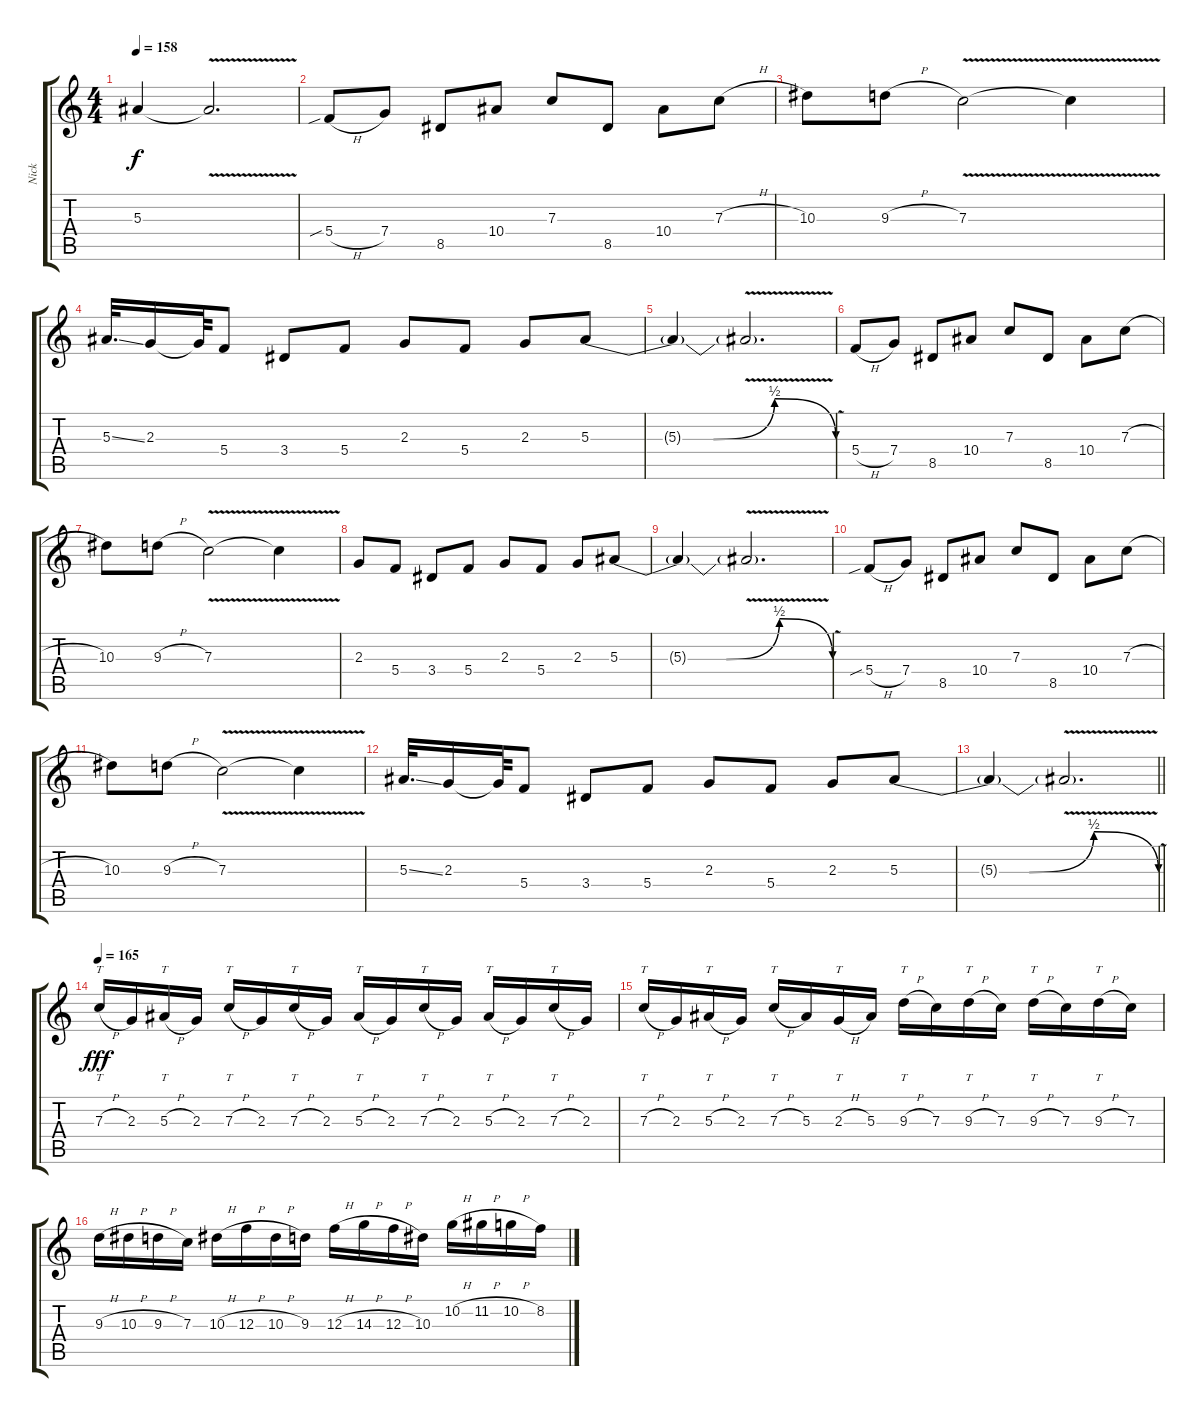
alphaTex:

\track ("Nick" "Nick") {instrument distortionguitar}
\staff {score tabs}
\tuning (D4 A3 F3 C3 G2 C2) {hide}
\ts (4 4)
\tempo 158
\clef g2
\ks c
5.3{t}.4{dy f} 5.3{v t}.2{d} |
5.4{sib h}.8 7.4.8 8.5.8 10.4.8 7.3.8 8.5.8 10.4.8 7.3{h}.8 |
10.3.8 9.3{h}.8 7.3{v}.2 7.3{t}.4 |
5.3{ss}.32{d} 2.3.16 2.3{t}.64 5.4.8 3.4.8 5.4.8 2.3.8 5.4.8 2.3.8 5.3{be (custom 0 0 30 0 45 2 60 0)}.8 |
5.3{t}.4 5.3{v t}.2{d} |
5.4{h}.8 7.4.8 8.5.8 10.4.8 7.3.8 8.5.8 10.4.8 7.3{h}.8 |
10.3.8 9.3{h}.8 7.3{v}.2 7.3{t}.4 |
2.3.8 5.4.8 3.4.8 5.4.8 2.3.8 5.4.8 2.3.8 5.3{be (custom 0 0 30 0 45 2 60 0)}.8 |
5.3{t}.4 5.3{v t}.2{d} |
5.4{sib h}.8 7.4.8 8.5.8 10.4.8 7.3.8 8.5.8 10.4.8 7.3{h}.8 |
10.3.8 9.3{h}.8 7.3{v}.2 7.3{t}.4 |
5.3{ss}.32{d} 2.3.16 2.3{t}.64 5.4.8 3.4.8 5.4.8 2.3.8 5.4.8 2.3.8 5.3{be (custom 0 0 30 0 45 2 60 0)}.8 |
\barLineRight lightlight
5.3{t}.4 5.3{v t}.2{d} |
\tempo 165
7.3{h}.16{tt dy fff} 2.3.16 5.3{h}.16{tt} 2.3.16 7.3{h}.16{tt} 2.3.16 7.3{h}.16{tt} 2.3.16 5.3{h}.16{tt} 2.3.16 7.3{h}.16{tt} 2.3.16 5.3{h}.16{tt} 2.3.16 7.3{h}.16{tt} 2.3.16 |
7.3{h}.16{tt} 2.3.16 5.3{h}.16{tt} 2.3.16 7.3{h}.16{tt} 5.3.16 2.3{h}.16{tt} 5.3.16 9.3{h}.16{tt} 7.3.16 9.3{h}.16{tt} 7.3.16 9.3{h}.16{tt} 7.3.16 9.3{h}.16{tt} 7.3.16 |
9.3{h}.16 10.3{h}.16 9.3{h}.16 7.3.16 10.3{h}.16 12.3{h}.16 10.3{h}.16 9.3.16 12.3{h}.16 14.3{h}.16 12.3{h}.16 10.3.16 10.2{h}.16 11.2{h}.16 10.2{h}.16 8.2.16
